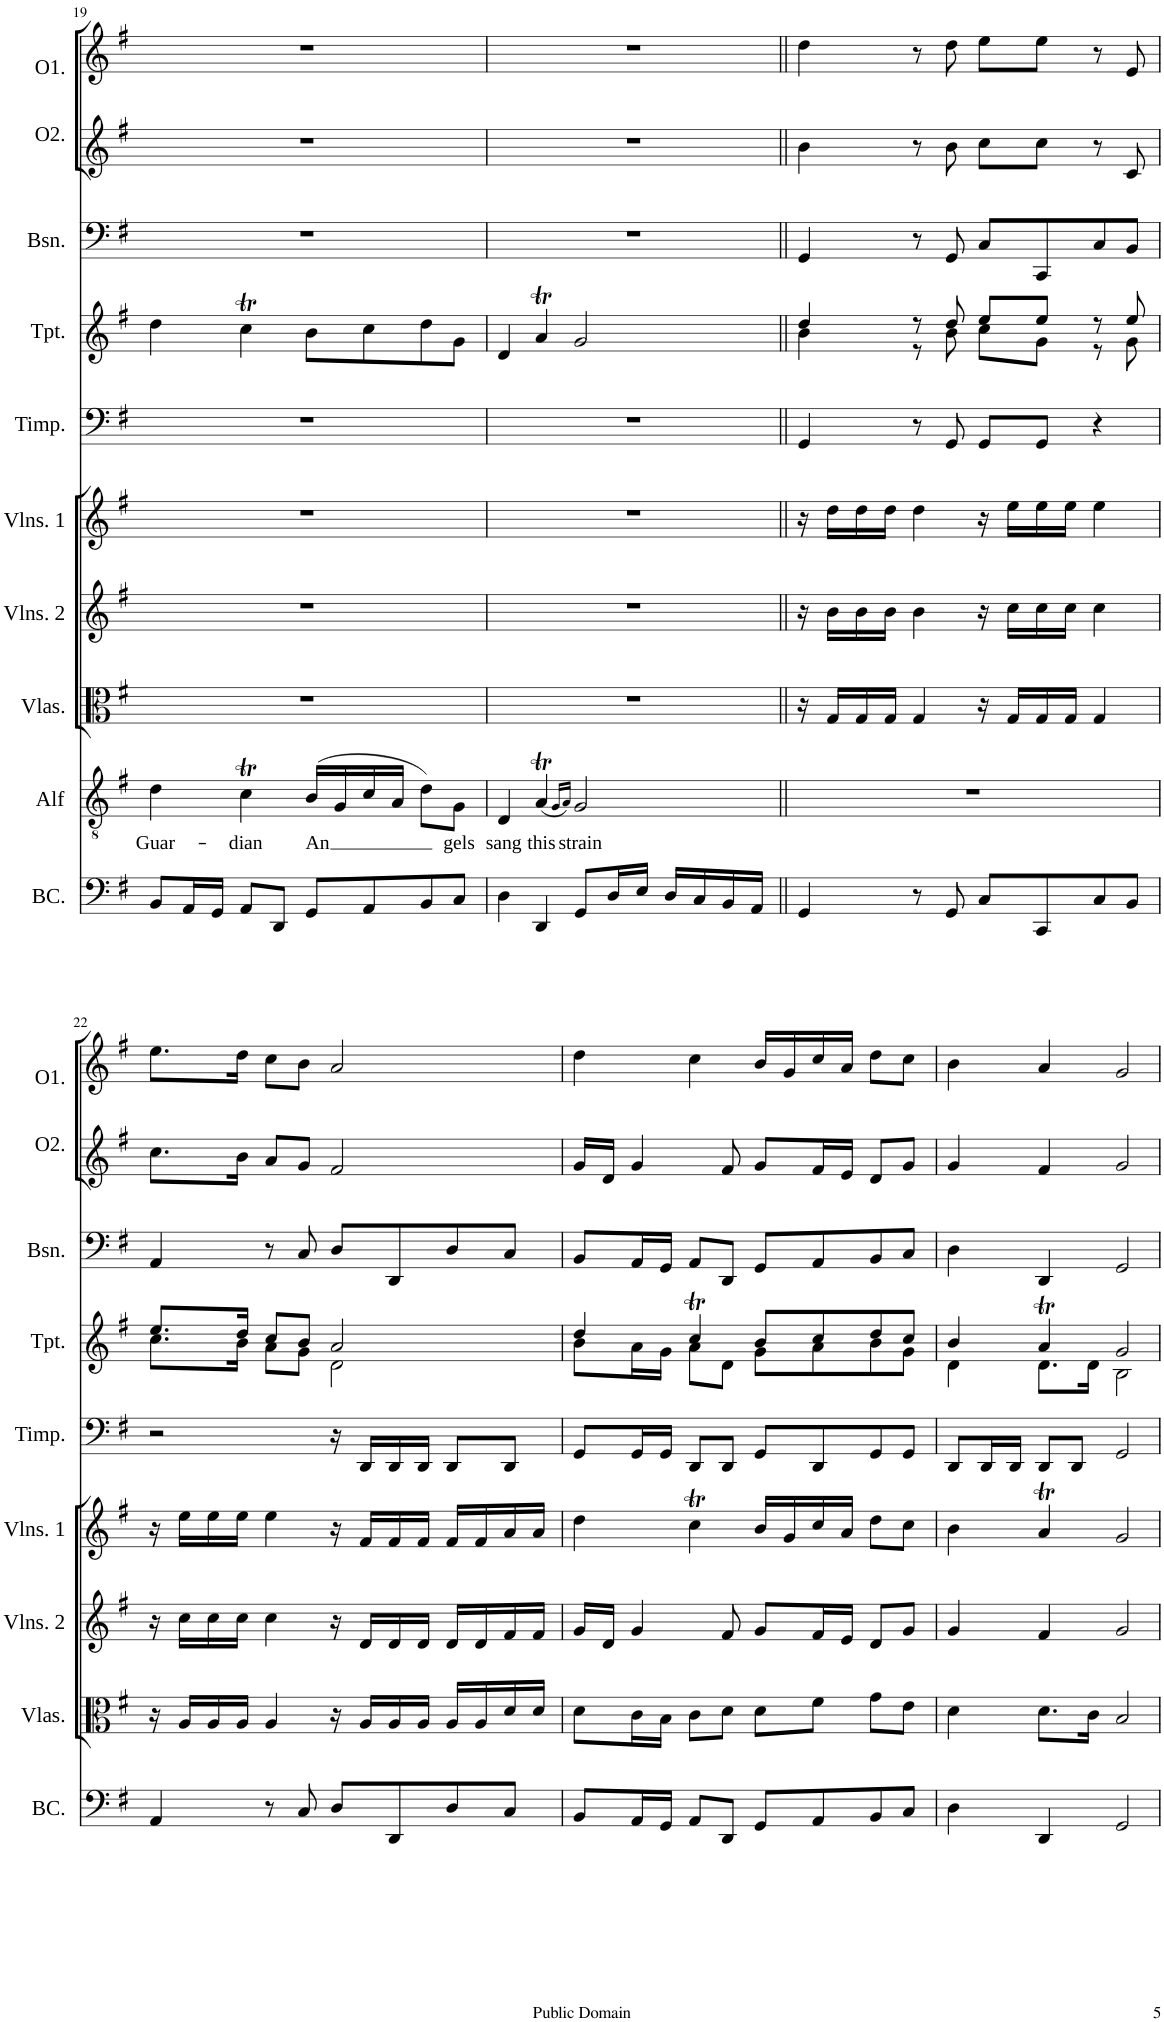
**kern	**kern	**text	**kern	**text	**kern	**text	**kern	**text	**kern	**text	**kern	**kern	**kern	**kern	**kern	**kern	**kern	**kern
*part13	*part12	*part12	*part11	*part11	*part10	*part10	*part9	*part9	*part8	*part8	*part7	*part6	*part5	*part4	*part3	*part2	*part1	*part1
*staff14	*staff13	*staff13	*staff12	*staff12	*staff11	*staff11	*staff10	*staff10	*staff9	*staff9	*staff8	*staff7	*staff6	*staff5	*staff4	*staff3	*staff2	*staff1
*I"Basso Continuo	*I"Alfred	*	*I"Bass	*	*I"Tenor	*	*I"Alto	*	*I"Soprano	*	*I"Violas	*I"Violins 2	*I"Violins 1	*I"Timpani	*I"Trumpets 1 &amp; 2	*I"Bassoon	*I"Oboe 1   Oboe 2	*
*I'BC.	*I'Alf	*	*I'B.	*	*I'T.	*	*I'A.	*	*I'S.	*	*I'Vlas.	*I'Vlns. 2	*I'Vlns. 1	*I'Timp.	*I'Tpt.	*I'Bsn.	*I'O1.   O2.	*
!!LO:PB:g=z
*clefF4	*clefGv2	*	*clefF4	*	*clefGv2	*	*clefG2	*	*clefG2	*	*clefC3	*clefG2	*clefG2	*clefF4	*clefG2	*clefF4	*clefG2	*clefG2
*	*	*	*	*	*	*	*	*	*	*	*	*	*	*	*ITrd1c2	*	*	*
*k[f#]	*k[f#]	*	*k[f#]	*	*k[f#]	*	*k[f#]	*	*k[f#]	*	*k[f#]	*k[f#]	*k[f#]	*k[f#]	*k[f#]	*k[f#]	*k[f#]	*k[f#]
*M4/4	*M4/4	*	*M4/4	*	*M4/4	*	*M4/4	*	*M4/4	*	*M4/4	*M4/4	*M4/4	*M4/4	*M4/4	*M4/4	*M4/4	*M4/4
=19	=19	=19	=19	=19	=19	=19	=19	=19	=19	=19	=19	=19	=19	=19	=19	=19	=19	=19
!	!	!LO:LY:b	!	!	!	!	!	!	!	!	!	!	!	!	!	!	!	!
8BB/L	4d\	Guar-	1r	.	1r	.	1r	.	1r	.	1r	1r	1r	1r	4dd\	1r	1r	1r
16AA/L	.	.	.	.	.	.	.	.	.	.	.	.	.	.	.	.	.	.
16GG/JJ	.	.	.	.	.	.	.	.	.	.	.	.	.	.	.	.	.	.
!	!	!LO:LY:b	!	!	!	!	!	!	!	!	!	!	!	!	!	!	!	!
8AA/L	4cT\	-dian	.	.	.	.	.	.	.	.	.	.	.	.	4ccT\	.	.	.
8DD/J	.	.	.	.	.	.	.	.	.	.	.	.	.	.	.	.	.	.
!	!	!LO:LY:b	!	!	!	!	!	!	!	!	!	!	!	!	!	!	!	!
8GG/L	(16B/LL	An	.	.	.	.	.	.	.	.	.	.	.	.	8b\L	.	.	.
.	16G/	.	.	.	.	.	.	.	.	.	.	.	.	.	.	.	.	.
8AA/	16c/	.	.	.	.	.	.	.	.	.	.	.	.	.	8cc\	.	.	.
.	16A/JJ	.	.	.	.	.	.	.	.	.	.	.	.	.	.	.	.	.
8BB/	8d\L)	.	.	.	.	.	.	.	.	.	.	.	.	.	8dd\	.	.	.
!	!	!LO:LY:b	!	!	!	!	!	!	!	!	!	!	!	!	!	!	!	!
8C/J	8G\J	gels	.	.	.	.	.	.	.	.	.	.	.	.	8g\J	.	.	.
=20	=20	=20	=20	=20	=20	=20	=20	=20	=20	=20	=20	=20	=20	=20	=20	=20	=20	=20
!	!	!LO:LY:b	!	!	!	!	!	!	!	!	!	!	!	!	!	!	!	!
4D\	4D/	sang	1r	.	1r	.	1r	.	1r	.	1r	1r	1r	1r	4d/	1r	1r	1r
!	!	!LO:LY:b	!	!	!	!	!	!	!	!	!	!	!	!	!	!	!	!
4DD/	(4AT/	this	.	.	.	.	.	.	.	.	.	.	.	.	4aT/	.	.	.
.	16qG/LL	.	.	.	.	.	.	.	.	.	.	.	.	.	.	.	.	.
.	16qA/JJ)	.	.	.	.	.	.	.	.	.	.	.	.	.	.	.	.	.
!	!	!LO:LY:b	!	!	!	!	!	!	!	!	!	!	!	!	!	!	!	!
8GG/L	2G/	strain	.	.	.	.	.	.	.	.	.	.	.	.	2g/	.	.	.
16D/L	.	.	.	.	.	.	.	.	.	.	.	.	.	.	.	.	.	.
16E/JJ	.	.	.	.	.	.	.	.	.	.	.	.	.	.	.	.	.	.
16D/LL	.	.	.	.	.	.	.	.	.	.	.	.	.	.	.	.	.	.
16C/	.	.	.	.	.	.	.	.	.	.	.	.	.	.	.	.	.	.
16BB/	.	.	.	.	.	.	.	.	.	.	.	.	.	.	.	.	.	.
16AA/JJ	.	.	.	.	.	.	.	.	.	.	.	.	.	.	.	.	.	.
=21||	=21||	=21||	=21||	=21||	=21||	=21||	=21||	=21||	=21||	=21||	=21||	=21||	=21||	=21||	=21||	=21||	=21||	=21||
*	*	*	*	*	*	*	*	*	*	*	*	*	*	*	*^	*	*	*
4GG/	1r	.	4GG	Rule	4G	Rule	4d	Rule	4b	Rule	16r	16r	16r	4GG/	4dd/	4b\	4GG/	4b\	4dd\
.	.	.	.	.	.	.	.	.	.	.	16G/LL	16b\LL	16dd\LL	.	.	.	.	.	.
.	.	.	.	.	.	.	.	.	.	.	16G/	16b\	16dd\	.	.	.	.	.	.
.	.	.	.	.	.	.	.	.	.	.	16G/JJ	16b\JJ	16dd\JJ	.	.	.	.	.	.
8r	.	.	8r	.	8r	.	8r	.	8r	.	4G/	4b\	4dd\	8r	8r	8r	8r	8r	8r
8GG/	.	.	8GG	Brit-	8G	Brit-	8d	Brit-	8b	Brit-	.	.	.	8GG/	8dd/	8b\	8GG/	8b\	8dd\
8C/L	.	.	8CL	-ann-	8GL	-ann-	8eL	-ann-	8ccL	-ann-	16r	16r	16r	8GG/L	8ee/L	8cc\L	8C/L	8cc\L	8ee\L
.	.	.	.	.	.	.	.	.	.	.	16G/LL	16cc\LL	16ee\LL	.	.	.	.	.	.
8CC/	.	.	8CJ	-ia	8GJ	-ia	8eJ	-ia	8ccJ	-ia	16G/	16cc\	16ee\	8GG/J	8ee/J	8g\J	8CC/	8cc\J	8ee\J
.	.	.	.	.	.	.	.	.	.	.	16G/JJ	16cc\JJ	16ee\JJ	.	.	.	.	.	.
8C/	.	.	8r	.	8r	.	8r	.	8r	.	4G/	4cc\	4ee\	4r	8r	8r	8C/	8r	8r
8BB/J	.	.	8BB	Brit-	8G	Brit-	8e	Brit-	8b	Brit-	.	.	.	.	8ee/	8g\	8BB/J	8c/	8e/
!!LO:LB:g=z
=22	=22	=22	=22	=22	=22	=22	=22	=22	=22	=22	=22	=22	=22	=22	=22	=22	=22	=22	=22
4AA/	1r	.	8AAL	-ann-	8.AL	-ann-	8.eL	-ann-	8.ccL	-ann-	16r	16r	16r	2r	8.ee/L	8.cc\L	4AA/	8.cc\L	8.ee\L
.	.	.	.	.	.	.	.	.	.	.	16A/LL	16cc\LL	16ee\LL	.	.	.	.	.	.
.	.	.	8AAJ	-ia	.	.	.	.	.	.	16A/	16cc\	16ee\	.	.	.	.	.	.
.	.	.	.	.	16AJk	.	16dJk	.	16bJk	.	16A/JJ	16cc\JJ	16ee\JJ	.	16dd/Jk	16b\Jk	.	16b\Jk	16dd\Jk
8r	.	.	8.CL	rule	8.AL	rule	8.cL	rule	8.aL	rule	4A/	4cc\	4ee\	.	8cc/L	8a\L	8r	8a/L	8cc\L
8C/	.	.	.	.	.	.	.	.	.	.	.	.	.	.	8b/J	8g\J	8C/	8g/J	8b\J
.	.	.	16CJk	the	16AJk	the	16BJk	the	16gJk	the	.	.	.	.	.	.	.	.	.
8D/L	.	.	4D	waves;	2A	waves;	2A	waves;	2f#	waves;	16r	16r	16r	16r	2a/	2d\	8D/L	2f#/	2a/
.	.	.	.	.	.	.	.	.	.	.	16A/LL	16d/LL	16f#/LL	16DD/LL	.	.	.	.	.
8DD/	.	.	.	.	.	.	.	.	.	.	16A/	16d/	16f#/	16DD/	.	.	8DD/	.	.
.	.	.	.	.	.	.	.	.	.	.	16A/JJ	16d/JJ	16f#/JJ	16DD/JJ	.	.	.	.	.
8D/	.	.	4r	.	.	.	.	.	.	.	16A/LL	16d/LL	16f#/LL	8DD/L	.	.	8D/	.	.
.	.	.	.	.	.	.	.	.	.	.	16A/	16d/	16f#/	.	.	.	.	.	.
8C/J	.	.	.	.	.	.	.	.	.	.	16d/	16f#/	16a/	8DD/J	.	.	8C/J	.	.
.	.	.	.	.	.	.	.	.	.	.	16d/JJ	16f#/JJ	16a/JJ	.	.	.	.	.	.
=23	=23	=23	=23	=23	=23	=23	=23	=23	=23	=23	=23	=23	=23	=23	=23	=23	=23	=23	=23
8BB/L	1r	.	4BB	Brit-	4.G	Brit-	4B	Brit-	4dd	Brit-	8d\L	16g/LL	4dd\	8GG/L	4dd/	8b\L	8BB/L	16g/LL	4dd\
.	.	.	.	.	.	.	.	.	.	.	.	16d/JJ	.	.	.	.	.	16d/JJ	.
16AA/L	.	.	.	.	.	.	.	.	.	.	16c\L	4g/	.	16GG/L	.	16a\L	16AA/L	4g/	.
16GG/JJ	.	.	.	.	.	.	.	.	.	.	16B\JJ	.	.	16GG/JJ	.	16g\JJ	16GG/JJ	.	.
8AA/L	.	.	4AA	-ons	.	.	(8cL	-ons	4cc	-ons	8c\L	.	4ccT\	8DD/L	4ccT/	8a\L	8AA/L	.	4cc\
8DD/J	.	.	.	.	8F#	.	8dJ)	.	.	.	8d\J	8f#/	.	8DD/J	.	8d\J	8DD/J	8f#/	.
8GG/L	.	.	(8GGL	ne	(8GL	ne	4.G	ne-	(16bLL	ne	8d\L	8g/L	16b/LL	8GG/L	8b/L	8g\L	8GG/L	8g/L	16b/LL
.	.	.	.	.	.	.	.	.	16g	.	.	.	16g/	.	.	.	.	.	16g/
8AA/	.	.	8AA	.	16F#L	.	.	.	16cc	.	8f#\J	16f#/L	16cc/	8DD/	8cc/	8a\	8AA/	16f#/L	16cc/
.	.	.	.	.	16EJJ	.	.	.	16aJJ	.	.	16e/JJ	16a/JJ	.	.	.	.	16e/JJ	16a/JJ
8BB/	.	.	8BB)	.	8DL)	.	.	.	8ddL)	.	8g\L	8d/L	8dd\L	8GG/	8dd/	8b\	8BB/	8d/L	8dd\L
8C/J	.	.	8CJ	ver	8GJ	ver	8c	-ver	8ccJ	ver	8e\J	8g/J	8cc\J	8GG/J	8cc/J	8g\J	8C/J	8g/J	8cc\J
=24	=24	=24	=24	=24	=24	=24	=24	=24	=24	=24	=24	=24	=24	=24	=24	=24	=24	=24	=24
4D\	1r	.	4.D	will	4G	will	4.d	will	4b	will	4d\	4g/	4b\	8DD/L	4b/	4d\	4D\	4g/	4b\
.	.	.	.	.	.	.	.	.	.	.	.	.	.	16DD/L	.	.	.	.	.
.	.	.	.	.	.	.	.	.	.	.	.	.	.	16DD/JJ	.	.	.	.	.
4DD/	.	.	.	.	4F#	be	.	.	4a	be	8.d\L	4f#/	4aT/	8DD/L	4aT/	8.d\L	4DD/	4f#/	4a/
.	.	.	8D	be	.	.	8d	be	.	.	.	.	.	8DD/J	.	.	.	.	.
.	.	.	.	.	.	.	.	.	.	.	16c\Jk	.	.	.	.	16d\Jk	.	.	.
2GG/	.	.	2GG	Slaves.	2G	Slaves.	2d	Slaves.	2g	Slaves.	2B/	2g/	2g/	2GG/	2g/	2B\	2GG/	2g/	2g/
*	*	*	*	*	*	*	*	*	*	*	*	*	*	*	*v	*v	*	*	*
=	=	=	=	=	=	=	=	=	=	=	=	=	=	=	=	=	=	=
*-	*-	*-	*-	*-	*-	*-	*-	*-	*-	*-	*-	*-	*-	*-	*-	*-	*-	*-
